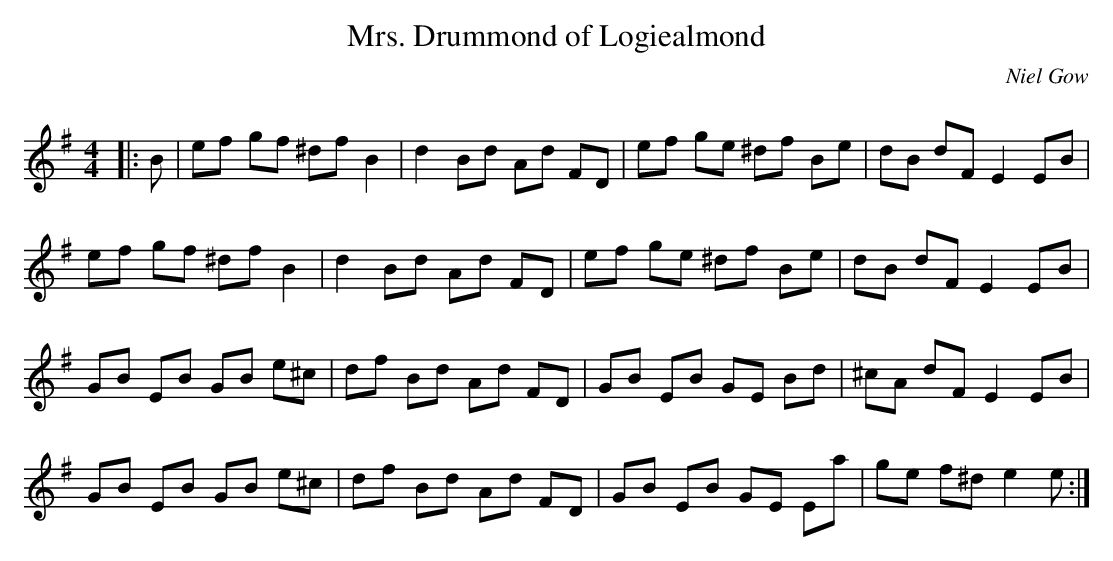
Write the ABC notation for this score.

X:1
T: Mrs. Drummond of Logiealmond
C:Niel Gow
Q: 232
K:Em
M:4/4
L:1/8
|:B|ef gf ^df B2|d2 Bd Ad FD|ef ge ^df Be|dB dF E2 EB|
ef gf ^df B2|d2 Bd Ad FD|ef ge ^df Be|dB dF E2 EB|
GB EB GB e^c|df Bd Ad FD|GB EB GE Bd|^cA dF E2 EB|
GB EB GB e^c|df Bd Ad FD|GB EB GE Ea|ge f^d e2 e:|
